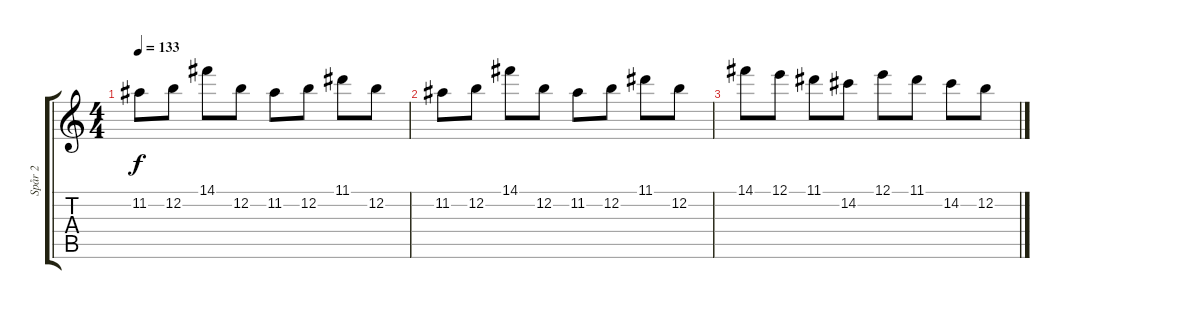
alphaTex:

\track ("Spår 2" "Spår 2") {instrument distortionguitar}
\staff {score tabs}
\tuning (E4 B3 G3 D3 A2 D2) {hide}
\ts (4 4)
\tempo 133
\clef g2
\ks c
11.2.8{dy f} 12.2.8 14.1.8 12.2.8 11.2.8 12.2.8 11.1.8 12.2.8 |
11.2.8 12.2.8 14.1.8 12.2.8 11.2.8 12.2.8 11.1.8 12.2.8 |
14.1.8 12.1.8 11.1.8 14.2.8 12.1.8 11.1.8 14.2.8 12.2.8
